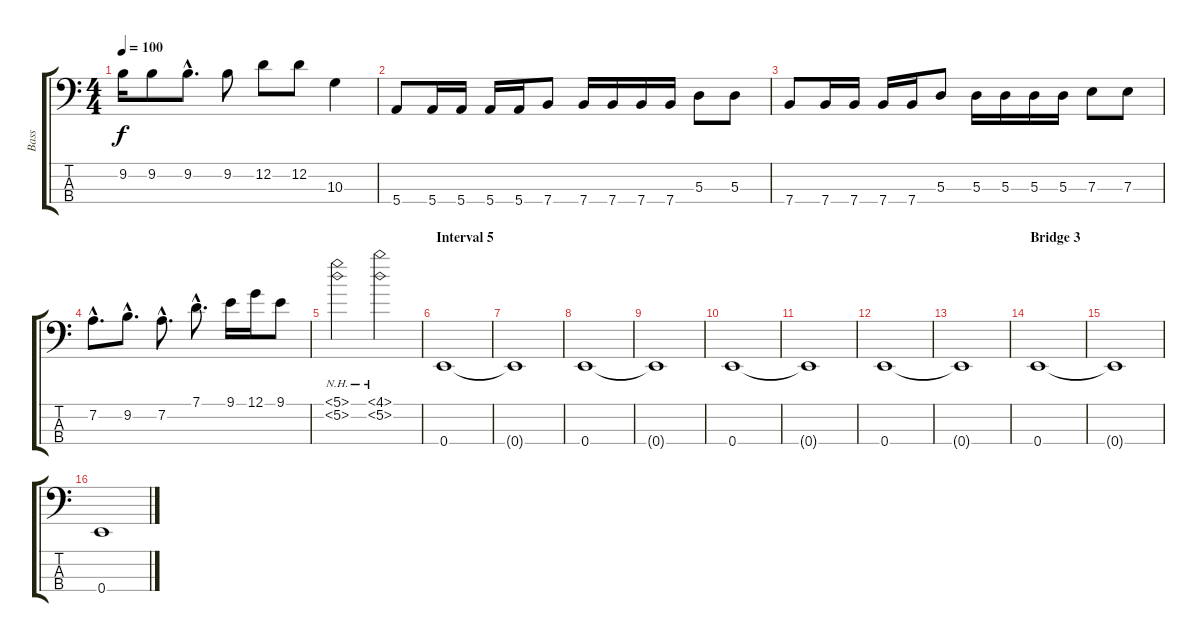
\track ("Bass" "Bass") {instrument slapbass2}
\staff {score tabs}
\tuning (G2 D2 A1 E1) {hide}
\ts (4 4)
\tempo 100
\clef f4
\ks c
9.2.16{dy f} 9.2.8 9.2{hac}.8{d} 9.2.8 12.2.8 12.2.8 10.3.4 |
5.4.8 5.4.16 5.4.16 5.4.16 5.4.16 7.4.8 7.4.16 7.4.16 7.4.16 7.4.16 5.3.8 5.3.8 |
7.4.8 7.4.16 7.4.16 7.4.16 7.4.16 5.3.8 5.3.16 5.3.16 5.3.16 5.3.16 7.3.8 7.3.8 |
7.2{hac}.8{d} 9.2{hac}.8{d} 7.2{hac}.8{d} 7.1{hac}.8{d} 9.1.16 12.1.16 9.1.8 |
(5.1{nh} 5.2{nh}).2 (4.1{nh} 5.2{nh}).2 |
\section ("" "Interval 5")
0.4.1{volume 13 instrument slapbass2} |
0.4{t}.1 |
0.4.1{volume 13 instrument slapbass2} |
0.4{t}.1 |
0.4.1{volume 13 instrument slapbass2} |
0.4{t}.1 |
0.4.1{volume 13 instrument slapbass2} |
0.4{t}.1 |
\section ("" "Bridge 3")
0.4.1{volume 13 instrument slapbass2} |
0.4{t}.1 |
0.4.1{volume 13 instrument slapbass2}
